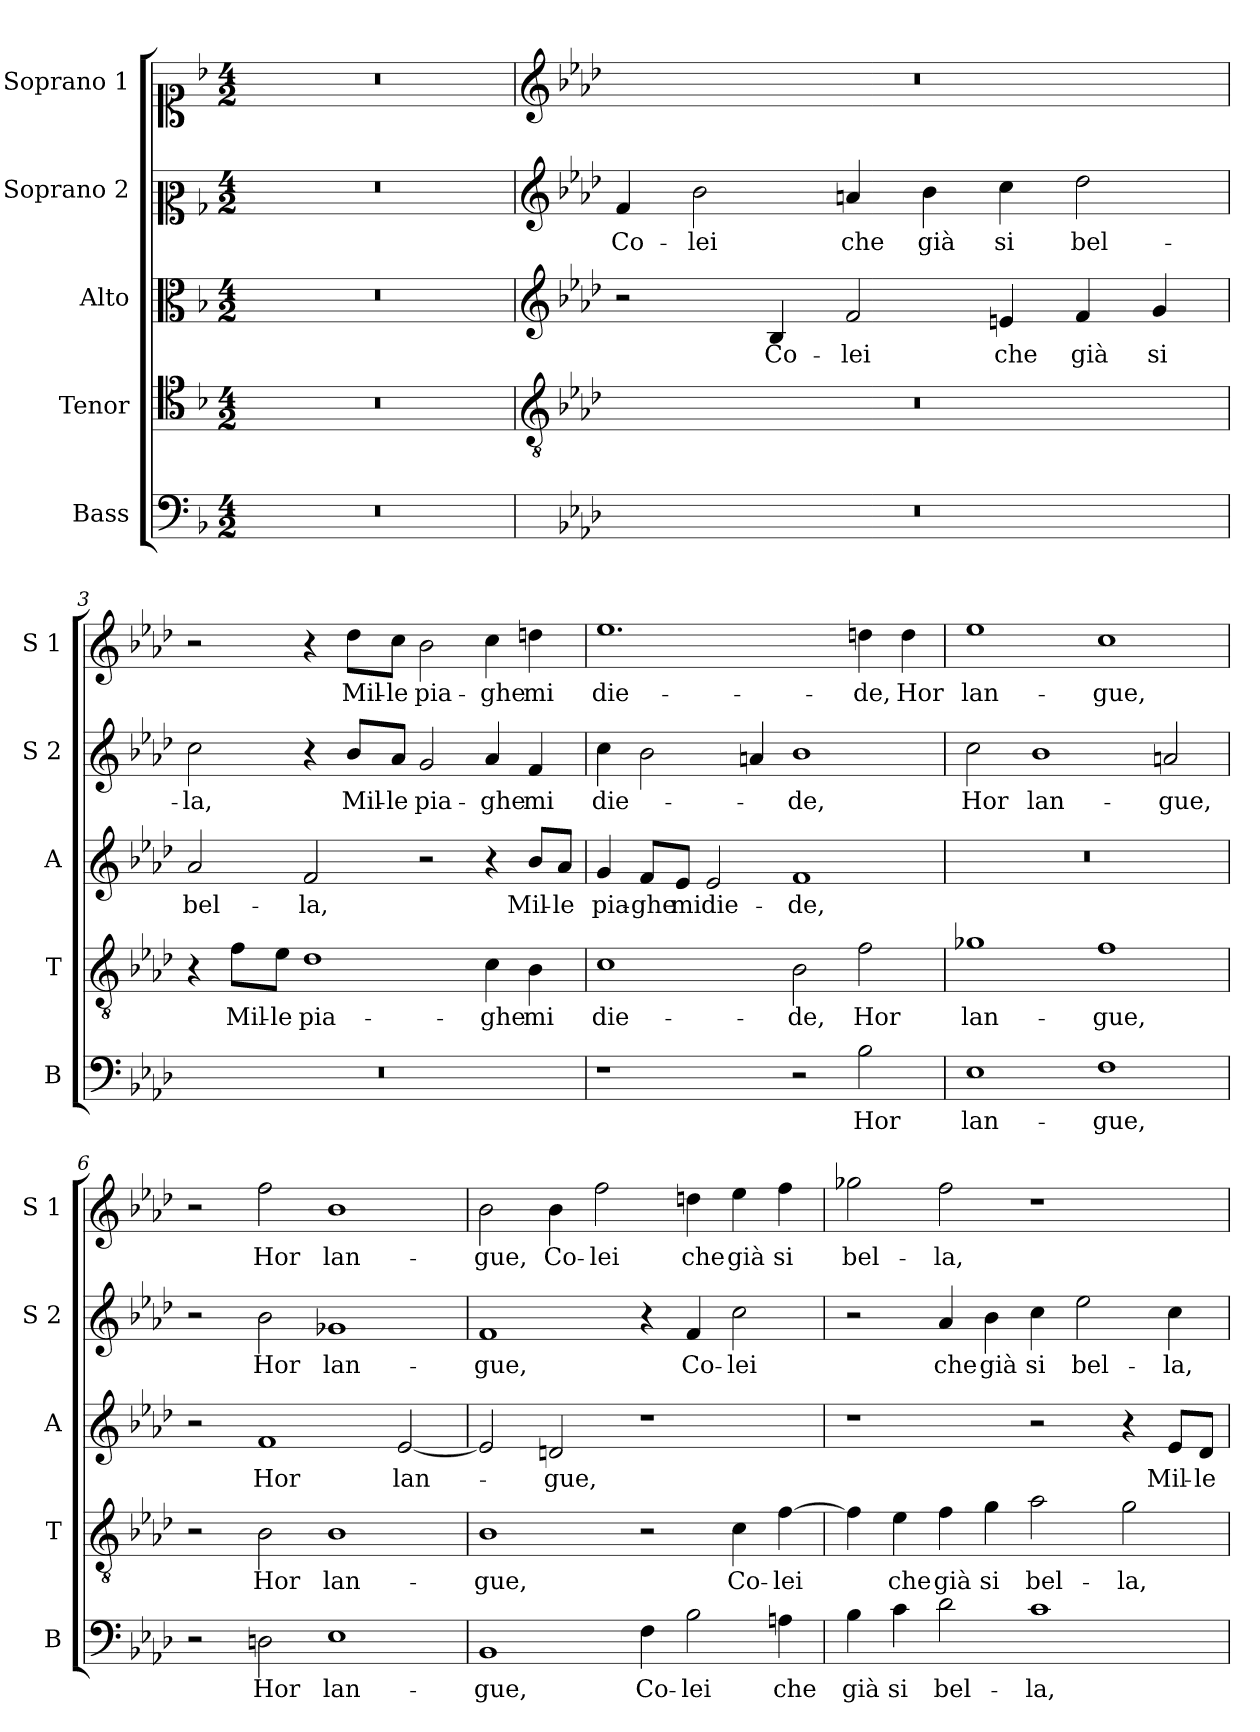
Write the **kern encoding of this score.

**kern	**text	**kern	**text	**kern	**text	**kern	**text	**kern	**text
*part5	*part5	*part4	*part4	*part3	*part3	*part2	*part2	*part1	*part1
*staff5	*staff5	*staff4	*staff4	*staff3	*staff3	*staff2	*staff2	*staff1	*staff1
*I"Bass	*	*I"Tenor	*	*I"Alto	*	*I"Soprano 2	*	*I"Soprano 1	*
*I'B	*	*I'T	*	*I'A	*	*I'S 2	*	*I'S 1	*
*clefF4	*	*clefC4	*	*clefC3	*	*clefC2	*	*clefC1	*
*k[b-]	*	*k[b-]	*	*k[b-]	*	*k[b-]	*	*k[b-]	*
*F:	*	*F:	*	*F:	*	*F:	*	*F:	*
*M4/2	*	*M4/2	*	*M4/2	*	*M4/2	*	*M4/2	*
=1	=1	=1	=1	=1	=1	=1	=1	=1	=1
0r	.	0r	.	0r	.	0r	.	0r	.
=2	=2	=2	=2	=2	=2	=2	=2	=2	=2
*	*	*clefGv2	*	*clefG2	*	*clefG2	*	*clefG2	*
*k[b-e-a-d-]	*	*k[b-e-a-d-]	*	*k[b-e-a-d-]	*	*k[b-e-a-d-]	*	*k[b-e-a-d-]	*
*A-:	*	*A-:	*	*A-:	*	*A-:	*	*A-:	*
!	!	!	!	!	!	!	!LO:LY:b	!	!
0r	.	0r	.	2r	.	4f/	Co-	0r	.
!	!	!	!	!	!	!	!LO:LY:b	!	!
.	.	.	.	.	.	2b-\	-lei	.	.
!	!	!	!	!	!LO:LY:b	!	!	!	!
.	.	.	.	4B-/	Co-	.	.	.	.
!	!	!	!	!	!LO:LY:b	!	!LO:LY:b	!	!
.	.	.	.	2f/	-lei	4an/	che	.	.
!	!	!	!	!	!	!	!LO:LY:b	!	!
.	.	.	.	.	.	4b-\	già	.	.
!	!	!	!	!	!LO:LY:b	!	!LO:LY:b	!	!
.	.	.	.	4en/	che	4cc\	si	.	.
!	!	!	!	!	!LO:LY:b	!	!LO:LY:b	!	!
.	.	.	.	4f/	già	2dd-\	bel-	.	.
!	!	!	!	!	!LO:LY:b	!	!	!	!
.	.	.	.	4g/	si	.	.	.	.
=3	=3	=3	=3	=3	=3	=3	=3	=3	=3
!	!	!	!	!	!LO:LY:b	!	!LO:LY:b	!	!
0r	.	4r	.	2a-/	bel-	2cc\	-la,	2r	.
!	!	!	!LO:LY:b	!	!	!	!	!	!
.	.	8f\L	Mil-	.	.	.	.	.	.
!	!	!	!LO:LY:b	!	!	!	!	!	!
.	.	8e-\J	-le	.	.	.	.	.	.
!	!	!	!LO:LY:b	!	!LO:LY:b	!	!	!	!
.	.	1d-	pia-	2f/	-la,	4r	.	4r	.
!	!	!	!	!	!	!	!LO:LY:b	!	!LO:LY:b
.	.	.	.	.	.	8b-/L	Mil-	8dd-\L	Mil-
!	!	!	!	!	!	!	!LO:LY:b	!	!LO:LY:b
.	.	.	.	.	.	8a-/J	-le	8cc\J	-le
!	!	!	!	!	!	!	!LO:LY:b	!	!LO:LY:b
.	.	.	.	2r	.	2g/	pia-	2b-\	pia-
!	!	!	!LO:LY:b	!	!	!	!LO:LY:b	!	!LO:LY:b
.	.	4c\	-ghe	4r	.	4a-/	-ghe	4cc\	-ghe
!	!	!	!LO:LY:b	!	!LO:LY:b	!	!LO:LY:b	!	!LO:LY:b
.	.	4B-\	mi	8b-/L	Mil-	4f/	mi	4ddn\	mi
!	!	!	!	!	!LO:LY:b	!	!	!	!
.	.	.	.	8a-/J	-le	.	.	.	.
!!LO:LB:g=z
=4	=4	=4	=4	=4	=4	=4	=4	=4	=4
!	!	!	!LO:LY:b	!	!LO:LY:b	!	!LO:LY:b	!	!LO:LY:b
1r	.	1c	die-	4g/	pia-	4cc\	die-	1.ee-	die-
!	!	!	!	!	!LO:LY:b	!	!	!	!
.	.	.	.	8f/L	-ghe	2b-\	.	.	.
!	!	!	!	!	!LO:LY:b	!	!	!	!
.	.	.	.	8e-/J	mi	.	.	.	.
!	!	!	!	!	!LO:LY:b	!	!	!	!
.	.	.	.	2e-/	die-	.	.	.	.
.	.	.	.	.	.	4an/	.	.	.
!	!	!	!LO:LY:b	!	!LO:LY:b	!	!LO:LY:b	!	!
2r	.	2B-\	-de,	1f	-de,	1b-	-de,	.	.
!	!LO:LY:b	!	!LO:LY:b	!	!	!	!	!	!LO:LY:b
2B-\	Hor	2f\	Hor	.	.	.	.	4ddn\	-de,
!	!	!	!	!	!	!	!	!	!LO:LY:b
.	.	.	.	.	.	.	.	4dd\	Hor
=5	=5	=5	=5	=5	=5	=5	=5	=5	=5
!	!LO:LY:b	!	!LO:LY:b	!	!	!	!LO:LY:b	!	!LO:LY:b
1E-	lan-	1g-X	lan-	0r	.	2cc\	Hor	1ee-	lan-
!	!	!	!	!	!	!	!LO:LY:b	!	!
.	.	.	.	.	.	1b-	lan-	.	.
!	!LO:LY:b	!	!LO:LY:b	!	!	!	!	!	!LO:LY:b
1F	-gue,	1f	-gue,	.	.	.	.	1cc	-gue,
!	!	!	!	!	!	!	!LO:LY:b	!	!
.	.	.	.	.	.	2an/	-gue,	.	.
=6	=6	=6	=6	=6	=6	=6	=6	=6	=6
2r	.	2r	.	2r	.	2r	.	2r	.
!	!LO:LY:b	!	!LO:LY:b	!	!LO:LY:b	!	!LO:LY:b	!	!LO:LY:b
2Dn\	Hor	2B-\	Hor	1f	Hor	2b-\	Hor	2ff\	Hor
!	!LO:LY:b	!	!LO:LY:b	!	!	!	!LO:LY:b	!	!LO:LY:b
1E-	lan-	1B-	lan-	.	.	1g-X	lan-	1b-	lan-
!	!	!	!	!	!LO:LY:b	!	!	!	!
.	.	.	.	[2e-/	lan-	.	.	.	.
=7	=7	=7	=7	=7	=7	=7	=7	=7	=7
!	!LO:LY:b	!	!LO:LY:b	!	!	!	!LO:LY:b	!	!LO:LY:b
1BB-	-gue,	1B-	-gue,	2e-/]	.	1f	-gue,	2b-\	-gue,
!	!	!	!	!	!LO:LY:b	!	!	!	!LO:LY:b
.	.	.	.	2dn/	-gue,	.	.	4b-\	Co-
!	!	!	!	!	!	!	!	!	!LO:LY:b
.	.	.	.	.	.	.	.	2ff\	-lei
!	!LO:LY:b	!	!	!	!	!	!	!	!
4F\	Co-	2r	.	1r	.	4r	.	.	.
!	!LO:LY:b	!	!	!	!	!	!LO:LY:b	!	!LO:LY:b
2B-\	-lei	.	.	.	.	4f/	Co-	4ddn\	che
!	!	!	!LO:LY:b	!	!	!	!LO:LY:b	!	!LO:LY:b
.	.	4c\	Co-	.	.	2cc\	-lei	4ee-\	già
!	!LO:LY:b	!	!LO:LY:b	!	!	!	!	!	!LO:LY:b
4An\	che	[4f\	-lei	.	.	.	.	4ff\	si
!!LO:PB:g=z
=8	=8	=8	=8	=8	=8	=8	=8	=8	=8
!	!LO:LY:b	!	!	!	!	!	!	!	!LO:LY:b
4B-\	già	4f\]	.	1r	.	2r	.	2gg-X\	bel-
!	!LO:LY:b	!	!LO:LY:b	!	!	!	!	!	!
4c\	si	4e-\	che	.	.	.	.	.	.
!	!LO:LY:b	!	!LO:LY:b	!	!	!	!LO:LY:b	!	!LO:LY:b
2d-\	bel-	4f\	già	.	.	4a-/	che	2ff\	-la,
!	!	!	!LO:LY:b	!	!	!	!LO:LY:b	!	!
.	.	4g\	si	.	.	4b-\	già	.	.
!	!LO:LY:b	!	!LO:LY:b	!	!	!	!LO:LY:b	!	!
1c	-la,	2a-\	bel-	2r	.	4cc\	si	1r	.
!	!	!	!	!	!	!	!LO:LY:b	!	!
.	.	.	.	.	.	2ee-\	bel-	.	.
!	!	!	!LO:LY:b	!	!	!	!	!	!
.	.	2g\	-la,	4r	.	.	.	.	.
!	!	!	!	!	!LO:LY:b	!	!LO:LY:b	!	!
.	.	.	.	8e-/L	Mil-	4cc\	-la,	.	.
!	!	!	!	!	!LO:LY:b	!	!	!	!
.	.	.	.	8d-/J	-le	.	.	.	.
=	=	=	=	=	=	=	=	=	=
*-	*-	*-	*-	*-	*-	*-	*-	*-	*-
